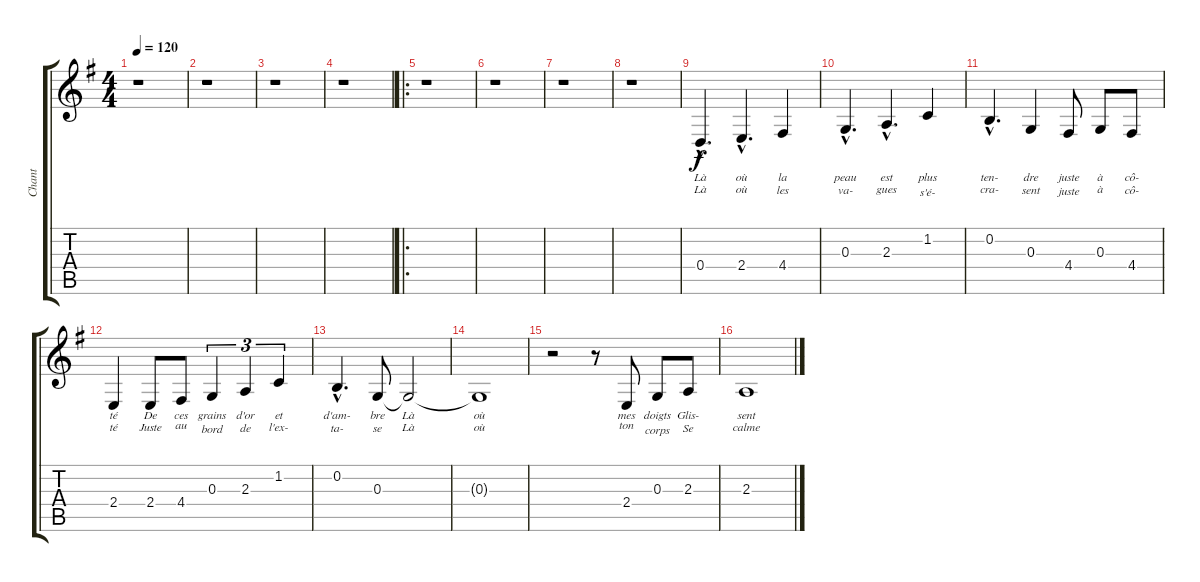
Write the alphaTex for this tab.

\track ("Chant" "Chant") {instrument panflute}
\staff {score tabs}
\tuning (E4 B3 G3 D3 A2 E2) {hide}
\ts (4 4)
\tempo 120
\clef g2
\ks g
r.1{dy f instrument panflute} |
r.1 |
r.1 |
r.1 |
\ro
r.1 |
r.1 |
r.1 |
r.1 |
0.4{hac}.4{d lyrics (0 "Là") lyrics (1 "Là") lyrics (2 "") lyrics (3 "") lyrics (4 "")} 2.4{hac}.4{d lyrics (0 "où") lyrics (1 "où") lyrics (2 "") lyrics (3 "") lyrics (4 "")} 4.4.4{lyrics (0 "la") lyrics (1 "les") lyrics (2 "") lyrics (3 "") lyrics (4 "")} |
0.3{hac}.4{d lyrics (0 "peau") lyrics (1 "va-") lyrics (2 "") lyrics (3 "") lyrics (4 "")} 2.3{hac}.4{d lyrics (0 "est") lyrics (1 "gues") lyrics (2 "") lyrics (3 "") lyrics (4 "")} 1.2.4{lyrics (0 "plus") lyrics (1 "s'é-") lyrics (2 "") lyrics (3 "") lyrics (4 "")} |
0.2{hac}.4{d lyrics (0 "ten-") lyrics (1 "cra-") lyrics (2 "") lyrics (3 "") lyrics (4 "")} 0.3.4{lyrics (0 "dre") lyrics (1 "sent") lyrics (2 "") lyrics (3 "") lyrics (4 "")} 4.4.8{lyrics (0 "juste") lyrics (1 "juste") lyrics (2 "") lyrics (3 "") lyrics (4 "")} 0.3.8{lyrics (0 "à") lyrics (1 "à") lyrics (2 "") lyrics (3 "") lyrics (4 "")} 4.4.8{lyrics (0 "cô-") lyrics (1 "cô-") lyrics (2 "") lyrics (3 "") lyrics (4 "")} |
2.4.4{lyrics (0 "té") lyrics (1 "té") lyrics (2 "") lyrics (3 "") lyrics (4 "")} 2.4.8{lyrics (0 "De") lyrics (1 "Juste") lyrics (2 "") lyrics (3 "") lyrics (4 "")} 4.4.8{lyrics (0 "ces") lyrics (1 "au") lyrics (2 "") lyrics (3 "") lyrics (4 "")} 0.3.4{tu (3 2) lyrics (0 "grains") lyrics (1 "bord") lyrics (2 "") lyrics (3 "") lyrics (4 "")} 2.3.4{tu (3 2) lyrics (0 "d'or") lyrics (1 "de") lyrics (2 "") lyrics (3 "") lyrics (4 "")} 1.2.4{tu (3 2) lyrics (0 "et") lyrics (1 "l'ex-") lyrics (2 "") lyrics (3 "") lyrics (4 "")} |
0.2{hac}.4{d lyrics (0 "d'am-") lyrics (1 "ta-") lyrics (2 "") lyrics (3 "") lyrics (4 "")} 0.3.8{lyrics (0 "bre") lyrics (1 "se") lyrics (2 "") lyrics (3 "") lyrics (4 "")} 0.3{t}.2{lyrics (0 "Là") lyrics (1 "Là") lyrics (2 "") lyrics (3 "") lyrics (4 "")} |
0.3{t}.1{lyrics (0 "où") lyrics (1 "où") lyrics (2 "") lyrics (3 "") lyrics (4 "")} |
r.2 r.8 2.4.8{lyrics (0 "mes") lyrics (1 "ton") lyrics (2 "") lyrics (3 "") lyrics (4 "")} 0.3.8{lyrics (0 "doigts") lyrics (1 "corps") lyrics (2 "") lyrics (3 "") lyrics (4 "")} 2.3.8{lyrics (0 "Glis-") lyrics (1 "Se") lyrics (2 "") lyrics (3 "") lyrics (4 "")} |
2.3.1{lyrics (0 "sent") lyrics (1 "calme") lyrics (2 "") lyrics (3 "") lyrics (4 "")}
